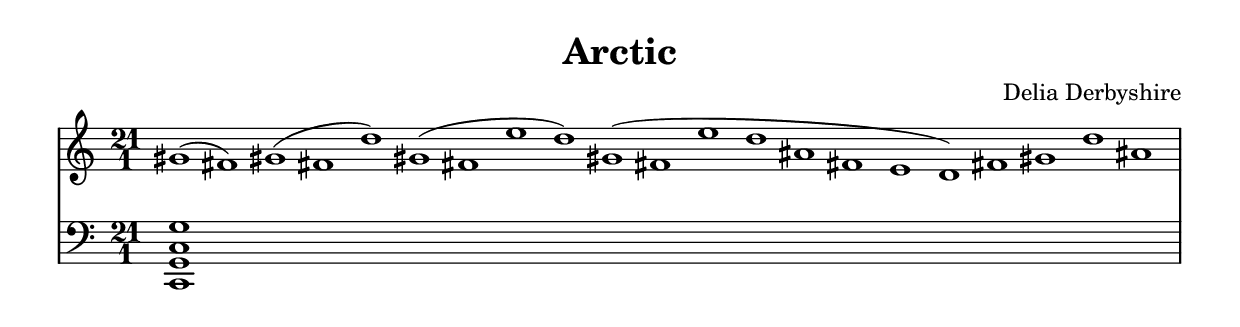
% This is the Lilypond source for score fragment "Arctic" by Delia Derbyshire
% created by Martin Guy <martinwguy@gmail.com> in December 2015.
% For further info on this piece of music see
% http://wikidelia.net/wiki/Arctic

\version "2.16.2"

\header {
 title = "Arctic"
 composer = "Delia Derbyshire"
}

global= {
  % \time 4/4
  \key c \major
}

Melody = \new Voice \relative c'' {
  \time 21/1
  \slurUp
  gis1( fis)
  gis!( fis! d')
  gis,!( fis! e' d)
  gis,!( fis! e' d ais! fis! e d)
  fis! gis! d' ais!
}

Bass = \new Voice \relative c, {
  <c g' c g'>1*21
}

\paper {
  % Don't indent the first line of the score
  indent = #0
}

\score {
  \new PianoStaff
  <<
   % No curly bracket at the start of the staves, thank you
   \set GrandStaff.systemStartDelimiter = #'SystemStartBar

   \new Staff {
    \clef treble
    % \key c \major
    \new Voice { \Melody }
   }

   % Bass staff of entire piece
   \new Staff {
    \clef bass
    % \key c \major
    \new Voice { \Bass }
   }
  >>
 \midi {}
 \layout {}
}
